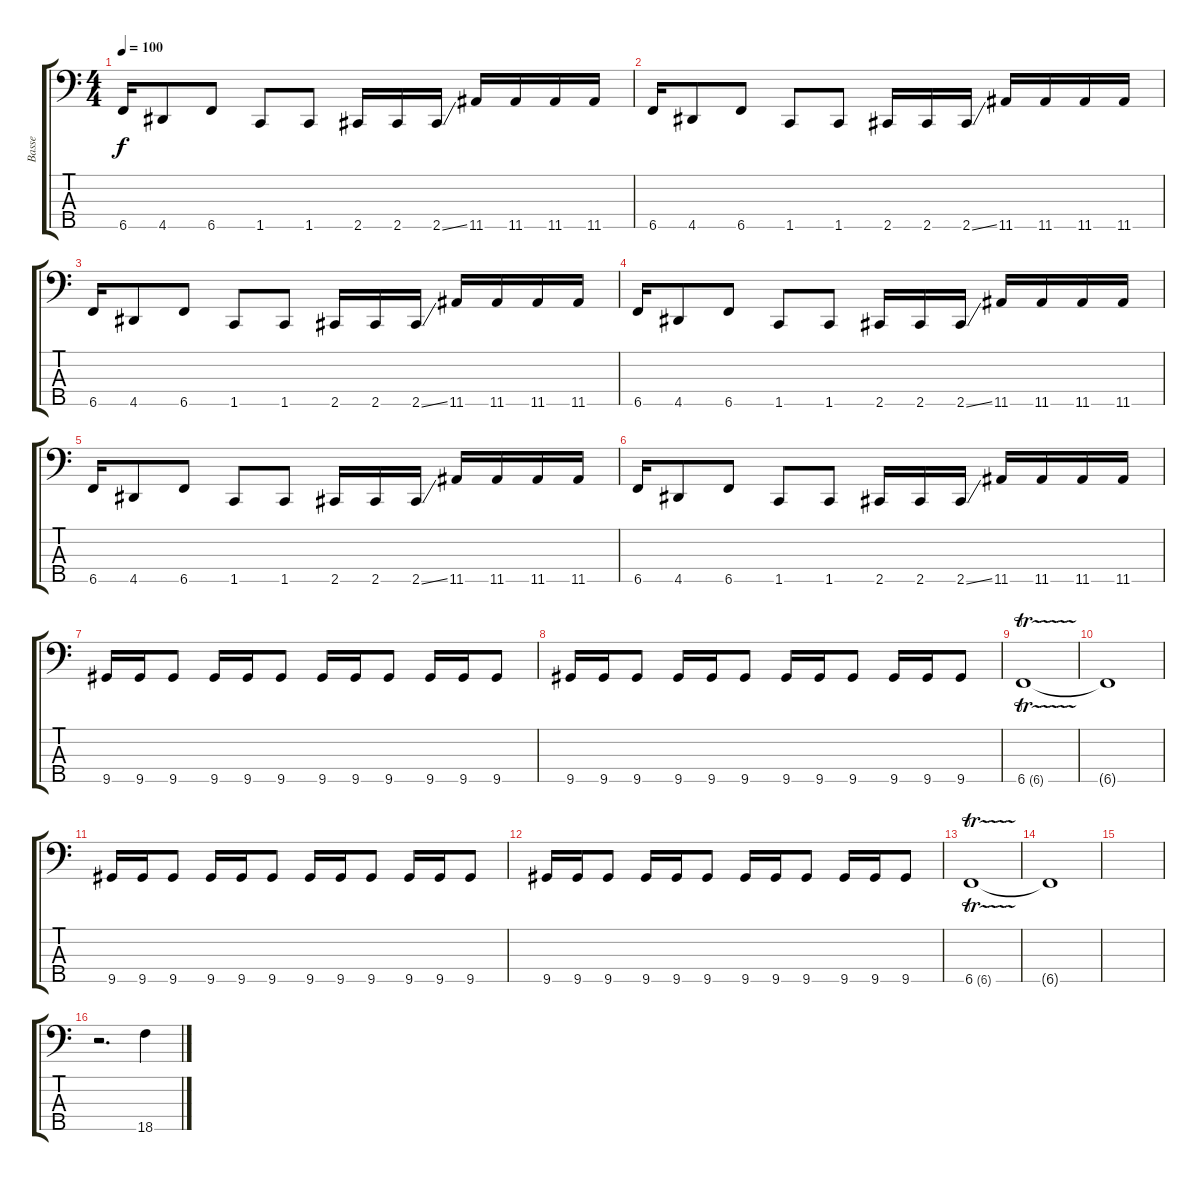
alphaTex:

\track ("Basse" "Basse") {instrument electricbassfinger}
\staff {score tabs}
\tuning (G2 D2 A1 E1 B0) {hide}
\ts (4 4)
\tempo 100
\clef f4
\ks c
6.5.16{dy f} 4.5.8 6.5.8 1.5.8 1.5.8 2.5.16 2.5.16 2.5{ss}.16 11.5.16 11.5.16 11.5.16 11.5.16 |
6.5.16 4.5.8 6.5.8 1.5.8 1.5.8 2.5.16 2.5.16 2.5{ss}.16 11.5.16 11.5.16 11.5.16 11.5.16 |
6.5.16 4.5.8 6.5.8 1.5.8 1.5.8 2.5.16 2.5.16 2.5{ss}.16 11.5.16 11.5.16 11.5.16 11.5.16 |
6.5.16 4.5.8 6.5.8 1.5.8 1.5.8 2.5.16 2.5.16 2.5{ss}.16 11.5.16 11.5.16 11.5.16 11.5.16 |
6.5.16 4.5.8 6.5.8 1.5.8 1.5.8 2.5.16 2.5.16 2.5{ss}.16 11.5.16 11.5.16 11.5.16 11.5.16 |
6.5.16 4.5.8 6.5.8 1.5.8 1.5.8 2.5.16 2.5.16 2.5{ss}.16 11.5.16 11.5.16 11.5.16 11.5.16 |
9.5.16 9.5.16 9.5.8 9.5.16 9.5.16 9.5.8 9.5.16 9.5.16 9.5.8 9.5.16 9.5.16 9.5.8 |
9.5.16 9.5.16 9.5.8 9.5.16 9.5.16 9.5.8 9.5.16 9.5.16 9.5.8 9.5.16 9.5.16 9.5.8 |
6.5{tr (6 16)}.1 |
6.5{t}.1 |
9.5.16 9.5.16 9.5.8 9.5.16 9.5.16 9.5.8 9.5.16 9.5.16 9.5.8 9.5.16 9.5.16 9.5.8 |
9.5.16 9.5.16 9.5.8 9.5.16 9.5.16 9.5.8 9.5.16 9.5.16 9.5.8 9.5.16 9.5.16 9.5.8 |
6.5{tr (6 16)}.1 |
6.5{t}.1 |
|
r.2{d} 18.5{ss}.4
